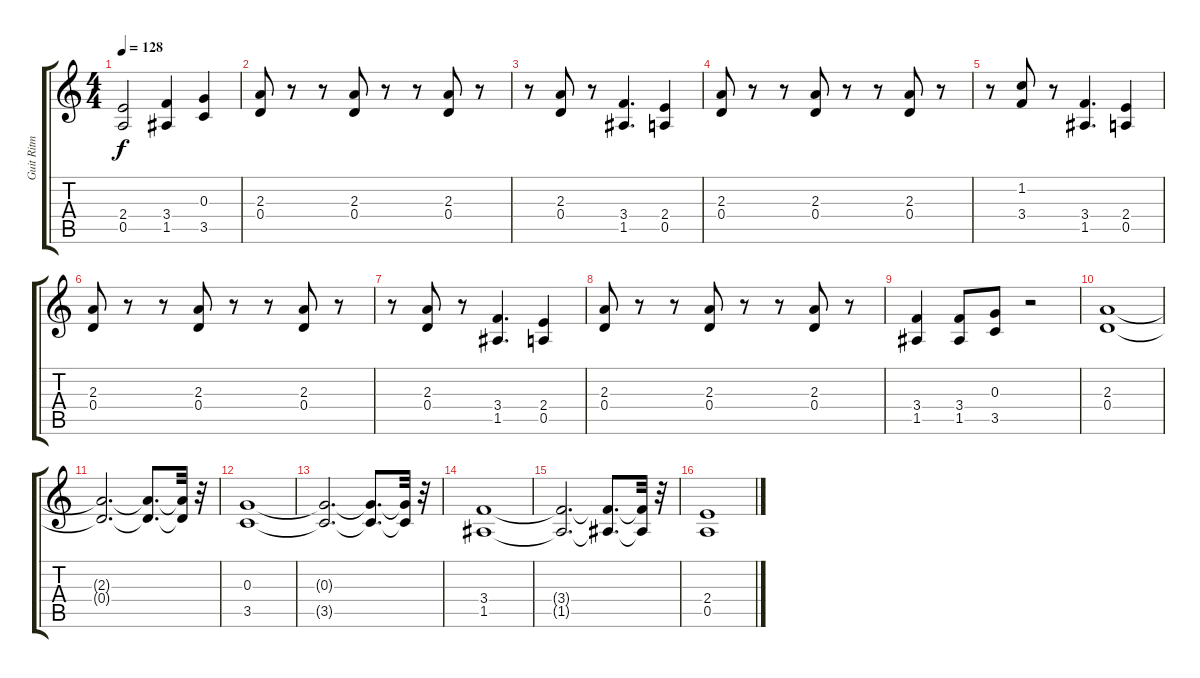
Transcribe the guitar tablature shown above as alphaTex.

\track ("Guit Ritm" "Guit Ritm") {instrument distortionguitar}
\staff {score tabs}
\tuning (E4 B3 G3 D3 A2 E2) {hide}
\ts (4 4)
\tempo 128
\clef g2
\ks c
(2.4 0.5).2{dy f} (3.4 1.5).4 (0.3 3.5).4 |
(2.3 0.4).8 r.8 r.8 (2.3 0.4).8 r.8 r.8 (2.3 0.4).8 r.8 |
r.8 (2.3 0.4).8 r.8 (3.4 1.5).4{d} (2.4 0.5).4 |
(2.3 0.4).8 r.8 r.8 (2.3 0.4).8 r.8 r.8 (2.3 0.4).8 r.8 |
r.8 (1.2 3.4).8 r.8 (3.4 1.5).4{d} (2.4 0.5).4 |
(2.3 0.4).8 r.8 r.8 (2.3 0.4).8 r.8 r.8 (2.3 0.4).8 r.8 |
r.8 (2.3 0.4).8 r.8 (3.4 1.5).4{d} (2.4 0.5).4 |
(2.3 0.4).8 r.8 r.8 (2.3 0.4).8 r.8 r.8 (2.3 0.4).8 r.8 |
(3.4 1.5).4 (3.4 1.5).8 (0.3 3.5).8 r.2 |
(2.3 0.4).1 |
(2.3{t} 0.4{t}).2{d} (2.3{t} 0.4{t}).8{d} (2.3{t} 0.4{t}).32 r.32 |
(0.3 3.5).1 |
(0.3{t} 3.5{t}).2{d} (0.3{t} 3.5{t}).8{d} (0.3{t} 3.5{t}).32 r.32 |
(3.4 1.5).1 |
(3.4{t} 1.5{t}).2{d} (3.4{t} 1.5{t}).8{d} (3.4{t} 1.5{t}).32 r.32 |
(2.4 0.5).1
